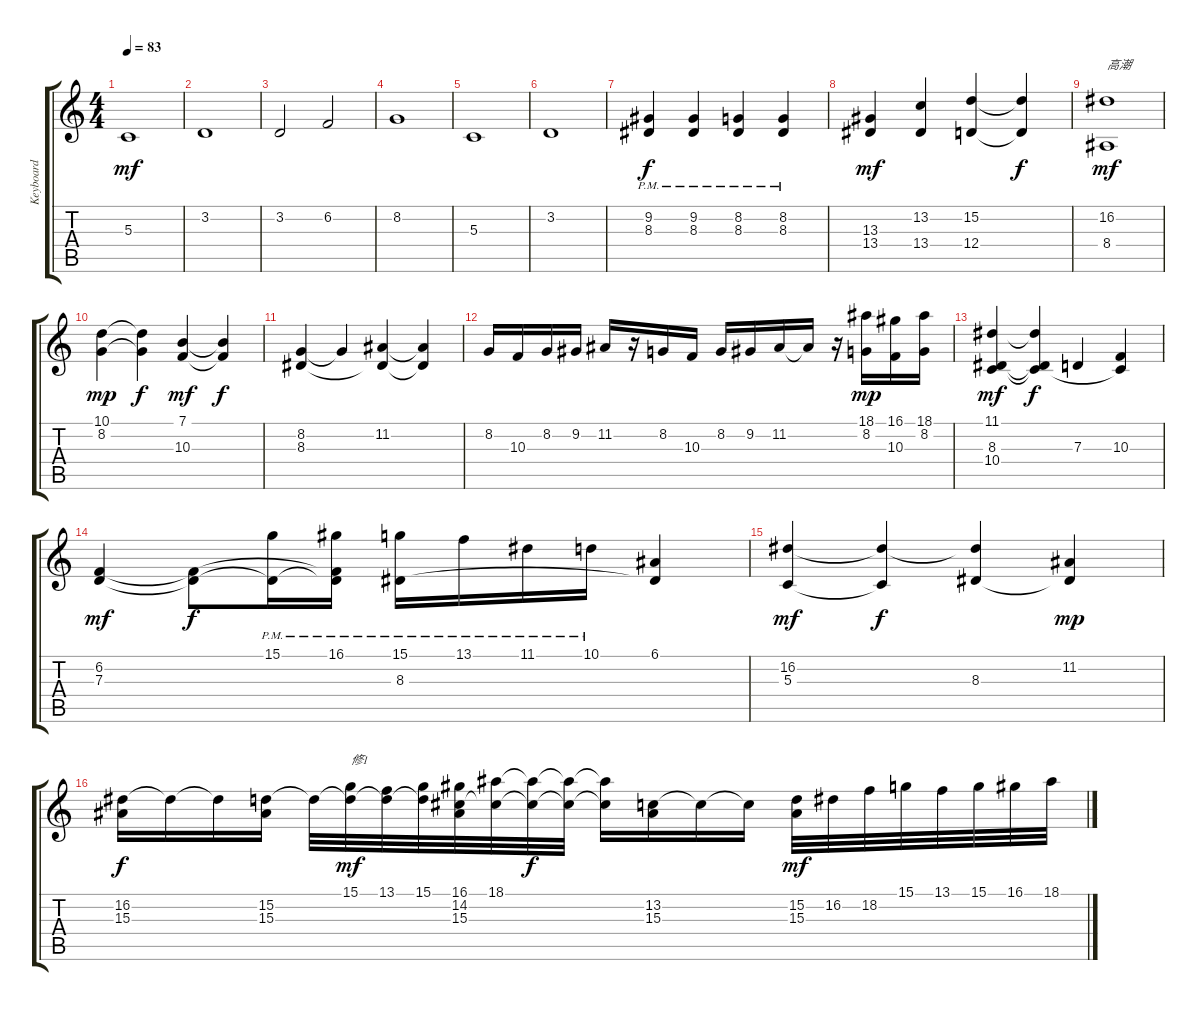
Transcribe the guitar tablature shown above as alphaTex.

\track ("Keyboard" "Keyboard") {instrument stringensemble1}
\staff {score tabs}
\tuning (E4 B3 G3 D3 A2 E2) {hide}
\ts (4 4)
\tempo 83
\clef g2
\ks c
5.3.1{dy mf} |
3.2.1 |
3.2.2 6.2.2 |
8.2.1 |
5.3.1 |
3.2.1 |
(9.2{pm} 8.3{pm}).4{dy f} (9.2{pm} 8.3{pm}).4 (8.2{pm} 8.3{pm}).4 (8.2{pm} 8.3{pm}).4 |
(13.3 13.4).4{dy mf} (13.2 13.4).4 (15.2 12.4).4{volume 16} (15.2{t} 12.4{t}).4{dy f} |
(16.2 8.4).1{txt "高潮" dy mf volume 12} |
(10.1 8.2).4{dy mp} (10.1{t} 8.2{t}).4{dy f} (7.1 10.3).4{dy mf} (7.1{t} 10.3{t}).4{dy f} |
(8.2 8.3).4 8.2{t}.4 (11.2 8.3{t}).4 (11.2{t} 8.3{t}).4 |
8.2.16 10.3.16 8.2.16 9.2.16 11.2.16 r.16 8.2.16 10.3.16 8.2.16 9.2.16 11.2.16 11.2{t}.16 r.16 (18.1 8.2).16{dy mp} (16.1 10.3).16 (18.1 8.2).16 |
(11.1 8.3 10.4).4{dy mf} (11.1{t} 8.3{t} 10.4{t}).4{dy f} 7.3.4 (10.3 10.4{t}).4 |
(6.2 7.3).4{dy mf} (6.2{t} 7.3{t}).8{dy f} (15.1{pm} 7.3{t}).16 (16.1{pm} 6.2{t} 7.3{t}).16 (15.1{pm} 8.3).16 13.1{pm}.16 11.1{pm}.16 10.1{pm}.16 (6.1 8.3{t}).4 |
(16.2 5.3).4{dy mf} (16.2{t} 5.3{t}).4{dy f} (16.2{t} 8.3).4 (11.2 8.3{t}).4{dy mp} |
(16.2 15.3).16{dy f} 16.2{t}.16 16.2{t}.16 (15.2 15.3).16 15.2{t}.32 (15.1 15.2{t}).32{txt "修1" dy mf} (13.1 15.2{t}).32 (15.1 15.2{t}).32 (16.1 14.2 15.3).32 (18.1 14.2{t}).32 (18.1{t} 14.2{t}).32{dy f} (18.1{t} 14.2{t}).32 (18.1{t} 14.2{t}).16 (13.2 15.3).16 13.2{t}.16 13.2{t}.16 (15.2 15.3).32{dy mf} 16.2.32 18.2.32 15.1.32 13.1.32 15.1.32 16.1.32 18.1.32
